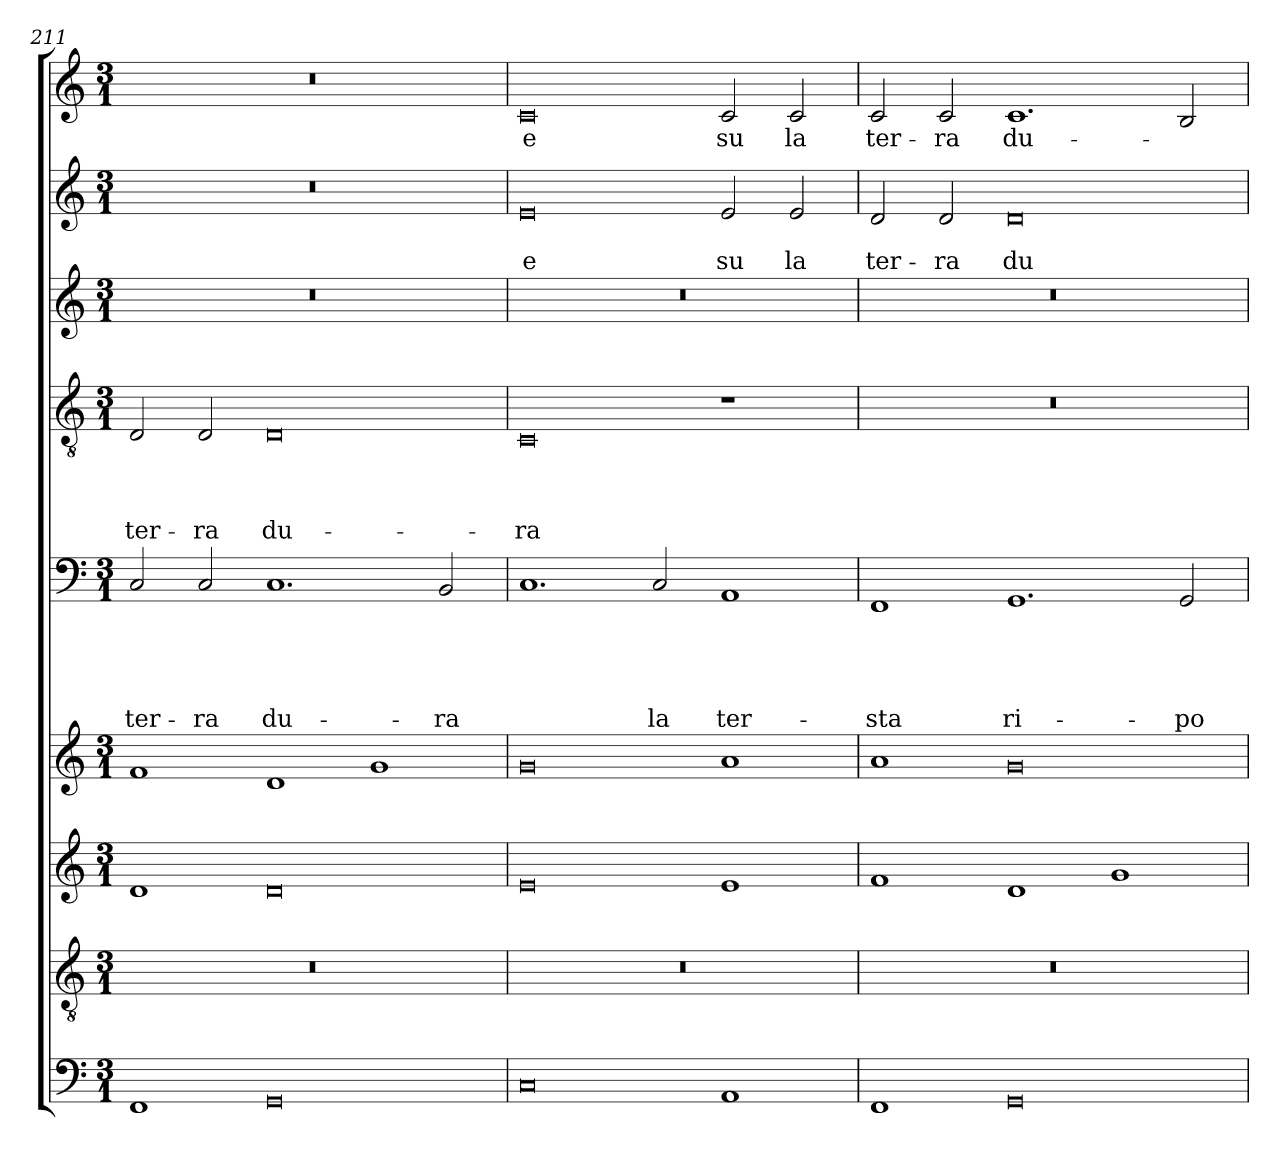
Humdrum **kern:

**kern	**kern	**kern	**kern	**kern	**text	**text	**text	**text	**text	**kern	**text	**text	**text	**text	**kern	**kern	**text	**text	**kern	**text
*part9	*part8	*part7	*part6	*part5	*part5	*part5	*part5	*part5	*part5	*part4	*part4	*part4	*part4	*part4	*part3	*part2	*part2	*part2	*part1	*part1
*staff9	*staff8	*staff7	*staff6	*staff5	*staff5	*staff5	*staff5	*staff5	*staff5	*staff4	*staff4	*staff4	*staff4	*staff4	*staff3	*staff2	*staff2	*staff2	*staff1	*staff1
*clefF4	*clefGv2	*clefG2	*clefG2	*clefF4	*	*	*	*	*	*clefGv2	*	*	*	*	*clefG2	*clefG2	*	*	*clefG2	*
*k[]	*k[]	*k[]	*k[]	*k[]	*	*	*	*	*	*k[]	*	*	*	*	*k[]	*k[]	*	*	*k[]	*
*C:	*C:	*C:	*C:	*C:	*	*	*	*	*	*C:	*	*	*	*	*C:	*C:	*	*	*C:	*
*M3/1	*M3/1	*M3/1	*M3/1	*M3/1	*	*	*	*	*	*M3/1	*	*	*	*	*M3/1	*M3/1	*	*	*M3/1	*
=211	=211	=211	=211	=211	=211	=211	=211	=211	=211	=211	=211	=211	=211	=211	=211	=211	=211	=211	=211	=211
!	!	!	!	!	!	!	!	!	!LO:LY:b	!	!	!	!	!LO:LY:b	!	!	!	!	!	!
1FF	0.r	1d	1f	2C/	.	.	.	.	ter-	2D/	.	.	.	ter-	0.r	0.r	.	.	0.r	.
!	!	!	!	!	!	!	!	!	!LO:LY:b	!	!	!	!	!LO:LY:b	!	!	!	!	!	!
.	.	.	.	2C/	.	.	.	.	-ra	2D/	.	.	.	-ra	.	.	.	.	.	.
!	!	!	!	!	!	!	!	!	!LO:LY:b	!	!	!	!	!LO:LY:b	!	!	!	!	!	!
0GG	.	0d	1d	1.C	.	.	.	.	du-	0D	.	.	.	du-	.	.	.	.	.	.
.	.	.	1g	.	.	.	.	.	.	.	.	.	.	.	.	.	.	.	.	.
!	!	!	!	!	!	!	!	!	!LO:LY:b	!	!	!	!	!	!	!	!	!	!	!
.	.	.	.	2BB/	.	.	.	.	-ra	.	.	.	.	.	.	.	.	.	.	.
!!LO:PB:g=z
=212	=212	=212	=212	=212	=212	=212	=212	=212	=212	=212	=212	=212	=212	=212	=212	=212	=212	=212	=212	=212
!	!	!	!	!	!	!	!	!	!	!	!	!	!	!LO:LY:b	!	!	!	!LO:LY:b	!	!LO:LY:b
0C	0.r	0e	0g	1.C	.	.	.	.	.	0C	.	.	.	-ra	0.r	0e	.	e	0c	e
!	!	!	!	!	!	!	!	!	!LO:LY:b	!	!	!	!	!	!	!	!	!	!	!
.	.	.	.	2C/	.	.	.	.	la	.	.	.	.	.	.	.	.	.	.	.
!	!	!	!	!	!	!	!	!	!LO:LY:b	!	!	!	!	!	!	!	!	!LO:LY:b	!	!LO:LY:b
1AA	.	1e	1a	1AA	.	.	.	.	ter-	1r	.	.	.	.	.	2e/	.	su	2c/	su
!	!	!	!	!	!	!	!	!	!	!	!	!	!	!	!	!	!	!LO:LY:b	!	!LO:LY:b
.	.	.	.	.	.	.	.	.	.	.	.	.	.	.	.	2e/	.	la	2c/	la
=213	=213	=213	=213	=213	=213	=213	=213	=213	=213	=213	=213	=213	=213	=213	=213	=213	=213	=213	=213	=213
!	!	!	!	!	!	!	!	!	!LO:LY:b	!	!	!	!	!	!	!	!	!LO:LY:b	!	!LO:LY:b
1FF	0.r	1f	1a	1FF	.	.	.	.	-sta	0.r	.	.	.	.	0.r	2d/	.	ter-	2c/	ter-
!	!	!	!	!	!	!	!	!	!	!	!	!	!	!	!	!	!	!LO:LY:b	!	!LO:LY:b
.	.	.	.	.	.	.	.	.	.	.	.	.	.	.	.	2d/	.	-ra	2c/	-ra
!	!	!	!	!	!	!	!	!	!LO:LY:b	!	!	!	!	!	!	!	!	!LO:LY:b	!	!LO:LY:b
0GG	.	1d	0g	1.GG	.	.	.	.	ri-	.	.	.	.	.	.	0d	.	du-	1.c	du-
.	.	1g	.	.	.	.	.	.	.	.	.	.	.	.	.	.	.	.	.	.
!	!	!	!	!	!	!	!	!	!LO:LY:b	!	!	!	!	!	!	!	!	!	!	!
.	.	.	.	2GG/	.	.	.	.	-po-	.	.	.	.	.	.	.	.	.	2B/	.
=	=	=	=	=	=	=	=	=	=	=	=	=	=	=	=	=	=	=	=	=
*-	*-	*-	*-	*-	*-	*-	*-	*-	*-	*-	*-	*-	*-	*-	*-	*-	*-	*-	*-	*-
